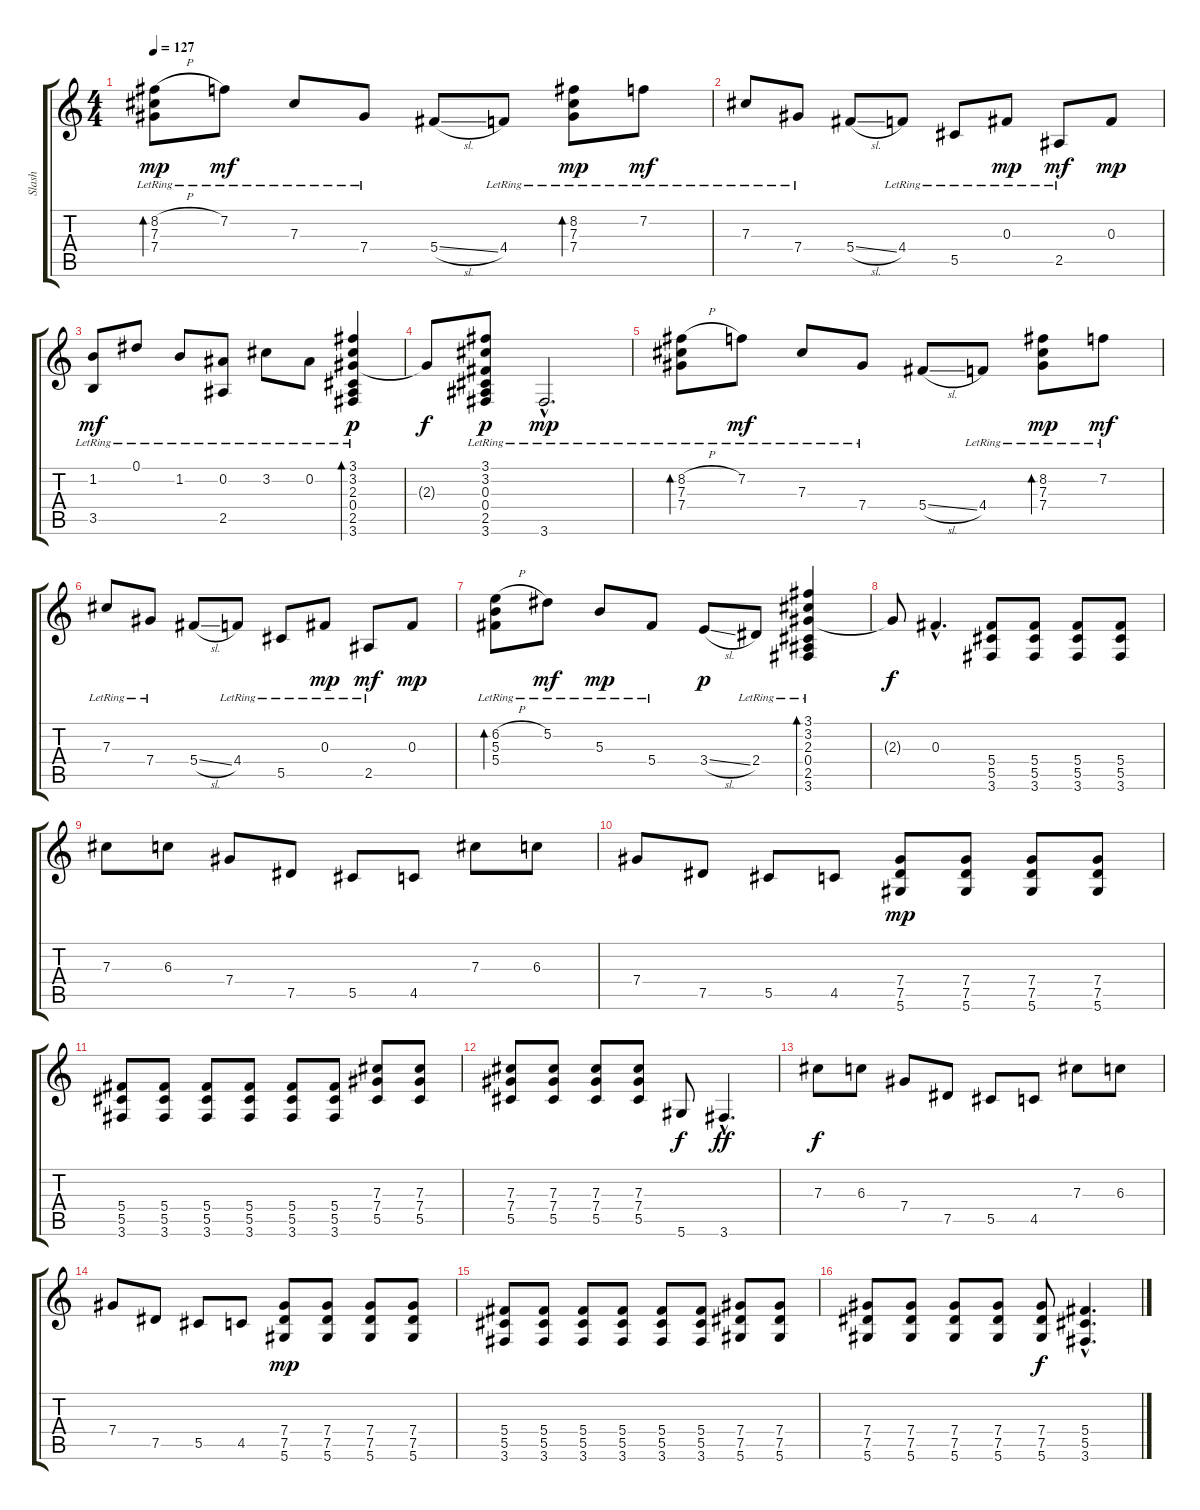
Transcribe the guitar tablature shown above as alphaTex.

\track ("Slash" "Slash") {instrument electricguitarclean}
\staff {score tabs}
\tuning (Eb4 Bb3 Gb3 Db3 Ab2 Eb2) {hide}
\ts (4 4)
\tempo 127
\clef g2
\ks c
(8.2{h} 7.3{lr} 7.4{lr}).8{bd 480 dy mp} 7.2{lr}.8{dy mf} 7.3{lr}.8 7.4{lr}.8 5.4{sl}.8 4.4{lr}.8 (8.2{lr} 7.3{lr} 7.4{lr}).8{bd 480 dy mp} 7.2{lr}.8{dy mf} |
7.3{lr}.8 7.4{lr}.8 5.4{sl}.8 4.4{lr}.8 5.5{lr}.8 0.3{lr}.8{dy mp} 2.5{lr}.8{dy mf} 0.3.8{dy mp} |
(1.2{lr} 3.5{lr}).8{dy mf} 0.1{lr}.8 1.2{lr}.8 (0.2{lr} 2.5{lr}).8 3.2{lr}.8 0.2{lr}.8 (3.1{lr} 3.2{lr} 2.3{lr} 0.4{lr} 2.5{lr} 3.6{lr}).4{bd 120 dy p} |
2.3{t}.8{dy f} (3.1{lr} 3.2{lr} 0.3{lr} 0.4{lr} 2.5{lr} 3.6{lr}).8{dy p} 3.6{hac lr}.2{d dy mp} |
(8.2{h} 7.3{lr} 7.4{lr}).8{bd 480} 7.2{lr}.8{dy mf} 7.3{lr}.8 7.4{lr}.8 5.4{sl}.8 4.4{lr}.8 (8.2{lr} 7.3{lr} 7.4{lr}).8{bd 480 dy mp} 7.2{lr}.8{dy mf} |
7.3{lr}.8 7.4{lr}.8 5.4{sl}.8 4.4{lr}.8 5.5{lr}.8 0.3{lr}.8{dy mp} 2.5{lr}.8{dy mf} 0.3.8{dy mp} |
(6.2{h} 5.3{lr} 5.4{lr}).8{bd 480} 5.2{lr}.8{dy mf} 5.3{lr}.8{dy mp} 5.4{lr}.8 3.4{sl}.8{dy p} 2.4{lr}.8 (3.1{lr} 3.2{lr} 2.3{lr} 0.4{lr} 2.5{lr} 3.6{lr}).4{bd 60} |
2.3{t}.8{dy f} 0.3{hac}.4{d} (5.4 5.5 3.6).8{instrument distortionguitar} (5.4 5.5 3.6).8 (5.4 5.5 3.6).8 (5.4 5.5 3.6).8 |
7.3.8{volume 14} 6.3.8 7.4.8 7.5.8 5.5.8 4.5.8 7.3.8 6.3.8 |
7.4.8 7.5.8 5.5.8 4.5.8 (7.4 7.5 5.6).8{dy mp} (7.4 7.5 5.6).8 (7.4 7.5 5.6).8 (7.4 7.5 5.6).8 |
(5.4 5.5 3.6).8 (5.4 5.5 3.6).8 (5.4 5.5 3.6).8 (5.4 5.5 3.6).8 (5.4 5.5 3.6).8 (5.4 5.5 3.6).8 (7.3 7.4 5.5).8 (7.3 7.4 5.5).8 |
(7.3 7.4 5.5).8 (7.3 7.4 5.5).8 (7.3 7.4 5.5).8 (7.3 7.4 5.5).8 5.6.8{dy f} 3.6{hac}.4{d dy ff} |
7.3.8{dy f volume 14} 6.3.8 7.4.8 7.5.8 5.5.8 4.5.8 7.3.8 6.3.8 |
7.4.8 7.5.8 5.5.8 4.5.8 (7.4 7.5 5.6).8{dy mp} (7.4 7.5 5.6).8 (7.4 7.5 5.6).8 (7.4 7.5 5.6).8 |
(5.4 5.5 3.6).8 (5.4 5.5 3.6).8 (5.4 5.5 3.6).8 (5.4 5.5 3.6).8 (5.4 5.5 3.6).8 (5.4 5.5 3.6).8 (7.4 7.5 5.6).8 (7.4 7.5 5.6).8 |
(7.4 7.5 5.6).8 (7.4 7.5 5.6).8 (7.4 7.5 5.6).8 (7.4 7.5 5.6).8 (7.4 7.5 5.6).8{dy f} (5.4{hac} 5.5{hac} 3.6{hac}).4{d}
